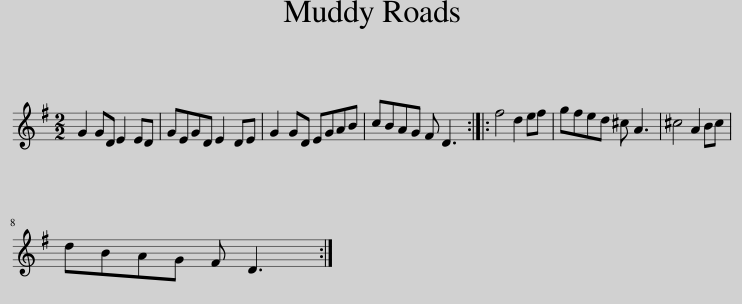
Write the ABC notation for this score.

X:1
L:1/8
M:2/2
I:linebreak $
K:G
V:1 treble
V:1
 G2 GD E2 ED | GEGD E2 DE | G2 GD EGAB | cBAG F D3 :: f4 d2 ef | %5
 gfed ^c A3 | ^c4 A2 Bc |$ dBAG F D3 :| %8
